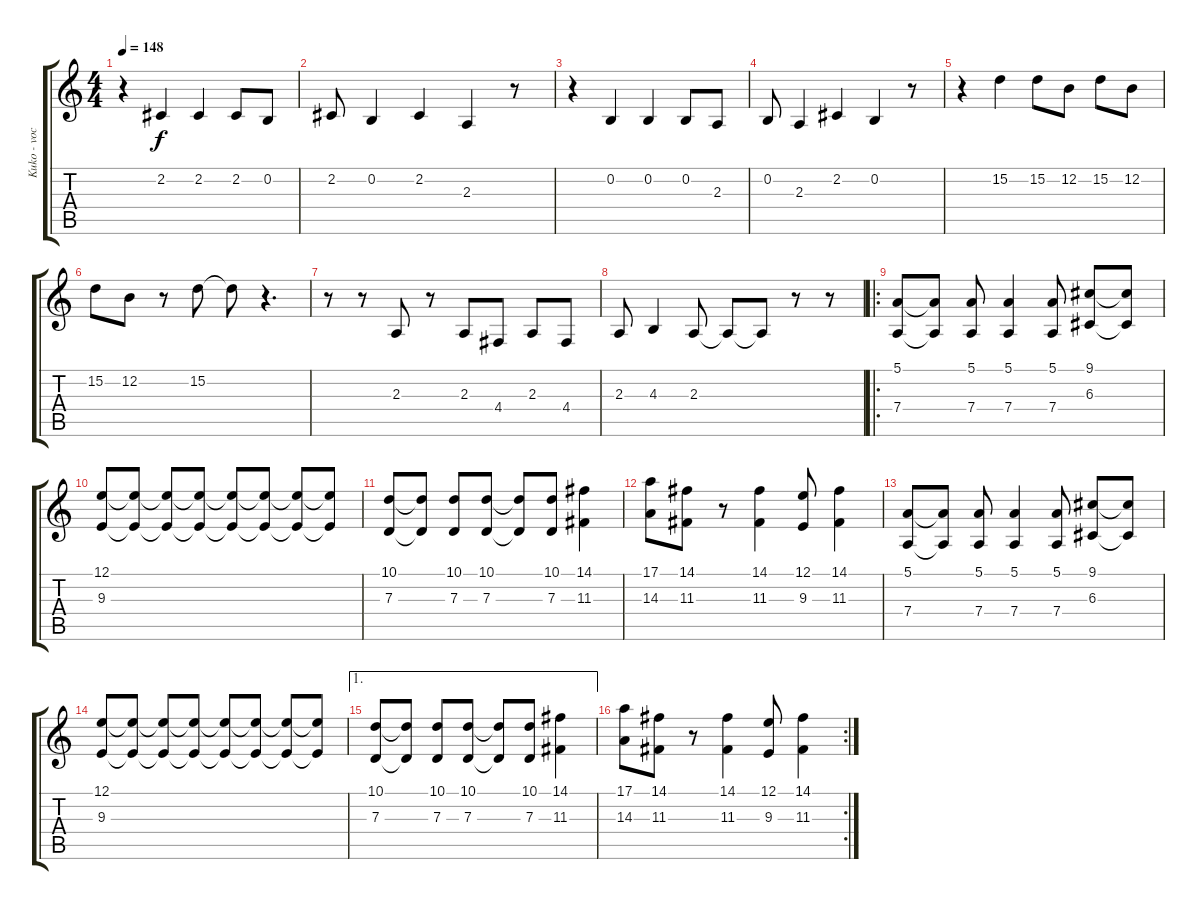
\track ("Kuko - vocals" "Kuko - voc") {instrument lead2sawtooth}
\staff {score tabs}
\tuning (E4 B3 G3 D3 A2 E2) {hide}
\ts (4 4)
\tempo 148
\clef g2
\ks c
r.4{dy f} 2.2.4 2.2.4 2.2.8 0.2.8 |
2.2.8 0.2.4 2.2.4 2.3.4 r.8 |
r.4 0.2.4 0.2.4 0.2.8 2.3.8 |
0.2.8 2.3.4 2.2.4 0.2.4 r.8 |
r.4 15.2.4 15.2.8 12.2.8 15.2.8 12.2.8 |
15.2.8 12.2.8 r.8 15.2.8 15.2{t}.8 r.4{d} |
r.8 r.8 2.3.8 r.8 2.3.8 4.4.8 2.3.8 4.4.8 |
2.3.8 4.3.4 2.3.8 2.3{t}.8 2.3{t}.8 r.8 r.8 |
\ro
(5.1 7.4).8 (5.1{t} 7.4{t}).8 (5.1 7.4).8 (5.1 7.4).4 (5.1 7.4).8 (9.1 6.3).8 (9.1{t} 6.3{t}).8 |
(12.1 9.3).8 (12.1{t} 9.3{t}).8 (12.1{t} 9.3{t}).8 (12.1{t} 9.3{t}).8 (12.1{t} 9.3{t}).8 (12.1{t} 9.3{t}).8 (12.1{t} 9.3{t}).8 (12.1{t} 9.3{t}).8 |
(10.1 7.3).8 (10.1{t} 7.3{t}).8 (10.1 7.3).8 (10.1 7.3).8 (10.1{t} 7.3{t}).8 (10.1 7.3).8 (14.1 11.3).4 |
(17.1 14.3).8 (14.1 11.3).8 r.8 (14.1 11.3).4 (12.1 9.3).8 (14.1 11.3).4 |
(5.1 7.4).8 (5.1{t} 7.4{t}).8 (5.1 7.4).8 (5.1 7.4).4 (5.1 7.4).8 (9.1 6.3).8 (9.1{t} 6.3{t}).8 |
(12.1 9.3).8 (12.1{t} 9.3{t}).8 (12.1{t} 9.3{t}).8 (12.1{t} 9.3{t}).8 (12.1{t} 9.3{t}).8 (12.1{t} 9.3{t}).8 (12.1{t} 9.3{t}).8 (12.1{t} 9.3{t}).8 |
\ae 1
(10.1 7.3).8 (10.1{t} 7.3{t}).8 (10.1 7.3).8 (10.1 7.3).8 (10.1{t} 7.3{t}).8 (10.1 7.3).8 (14.1 11.3).4 |
\rc 2
(17.1 14.3).8 (14.1 11.3).8 r.8 (14.1 11.3).4 (12.1 9.3).8 (14.1 11.3).4
